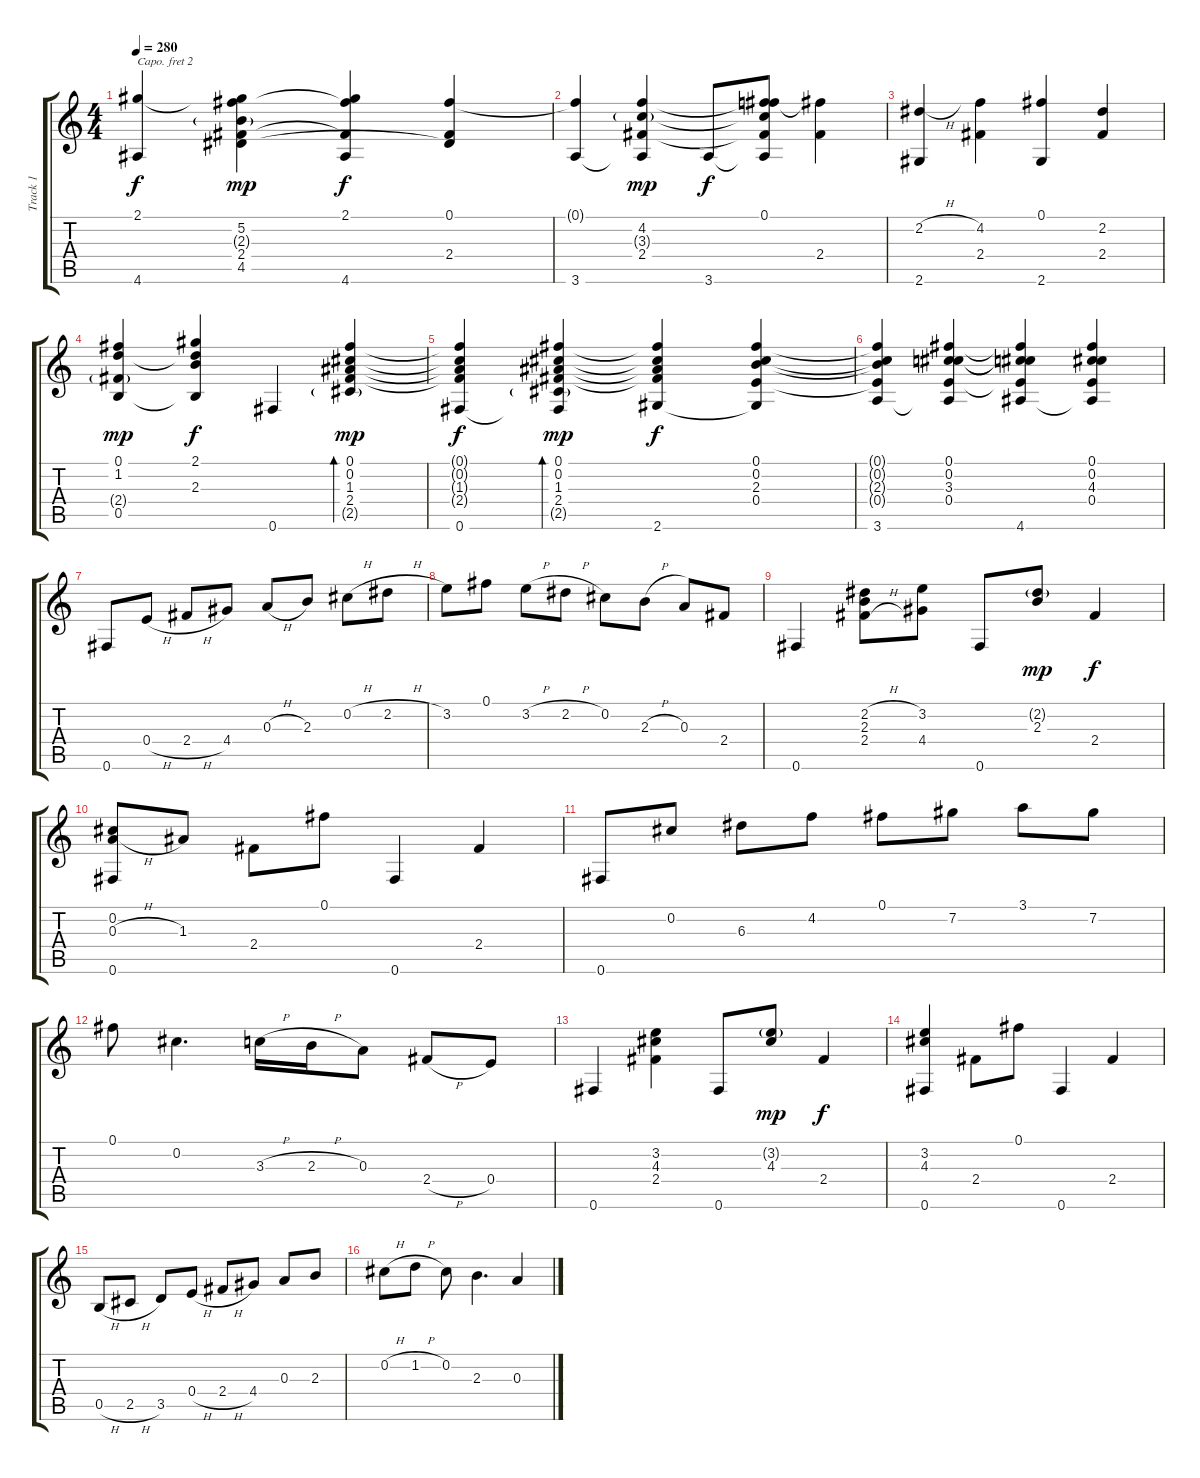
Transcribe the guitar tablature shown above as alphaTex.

\track ("Track 1" "Track 1") {instrument acousticguitarsteel}
\staff {score tabs}
\capo 2
\tuning (E4 B3 G3 D3 A2 E2) {hide}
\ts (4 4)
\tempo 280
\clef g2
\ks c
(2.1 4.6).4{dy f} (2.1{t} 5.2 2.3{g} 2.4 4.5{t}).4{dy mp} (2.1 5.2{t} 2.4{t} 4.6).4{dy f} (0.1 2.4 4.5{t}).4 |
(0.1{t} 3.6).4 (4.2 3.3{g} 2.4 3.6{t}).4{dy mp} 3.6.8{dy f} (0.1 4.2{t} 3.3{t} 2.4{t} 3.6{t}).8 (0.1{t} 2.4).4 |
(2.2{h} 2.6).4 (4.2 2.4).4 (0.1 2.6).4 (2.2 2.4).4 |
(0.1 1.2 2.4{g} 0.5).4{dy mp} (2.1 1.2{t} 2.3 0.5{t}).4{dy f} 0.6.4 (0.1 0.2 1.3 2.4 2.5{g}).4{bd 60 dy mp} |
(0.1{t} 0.2{t} 1.3{t} 2.4{t} 0.6).4{dy f} (0.1 0.2 1.3 2.4 2.5{g} 0.6{t}).4{bd 60 dy mp} (0.1{t} 0.2{t} 1.3{t} 2.4{t} 2.6).4{dy f} (0.1 0.2 2.3 0.4 2.6{t}).4 |
(0.1{t} 0.2{t} 2.3{t} 0.4{t} 3.6).4 (0.1 0.2 3.3 0.4 3.6{t}).4 (0.1{t} 0.2{t} 3.3{t} 0.4{t} 4.6).4 (0.1 0.2 4.3 0.4 4.6{t}).4 |
0.6.8 0.4{h}.8 2.4{h}.8 4.4.8 0.3{h}.8 2.3.8 0.2{h}.8 2.2{h}.8 |
3.2.8 0.1.8 3.2{h}.8 2.2{h}.8 0.2.8 2.3{h}.8 0.3.8 2.4.8 |
0.6.4 (2.2{h} 2.3 2.4{h}).8 (3.2 4.4).8 0.6.8 (2.2{g} 2.3).8{dy mp} 2.4.4{dy f} |
(0.2 0.3{h} 0.6).8 1.3.8 2.4.8 0.1.8 0.6.4 2.4.4 |
0.6.8 0.2.8 6.3.8 4.2.8 0.1.8 7.2.8 3.1.8 7.2.8 |
0.1.8 0.2.4{d} 3.3{h}.16 2.3{h}.16 0.3.8 2.4{h}.8 0.4.8 |
0.6.4 (3.2 4.3 2.4).4 0.6.8 (3.2{g} 4.3).8{dy mp} 2.4.4{dy f} |
(3.2 4.3 0.6).4 2.4.8 0.1.8 0.6.4 2.4.4 |
0.5{h}.8 2.5{h}.8 3.5.8 0.4{h}.8 2.4{h}.8 4.4.8 0.3.8 2.3.8 |
0.2{h}.8 1.2{h}.8 0.2.8 2.3.4{d} 0.3.4
